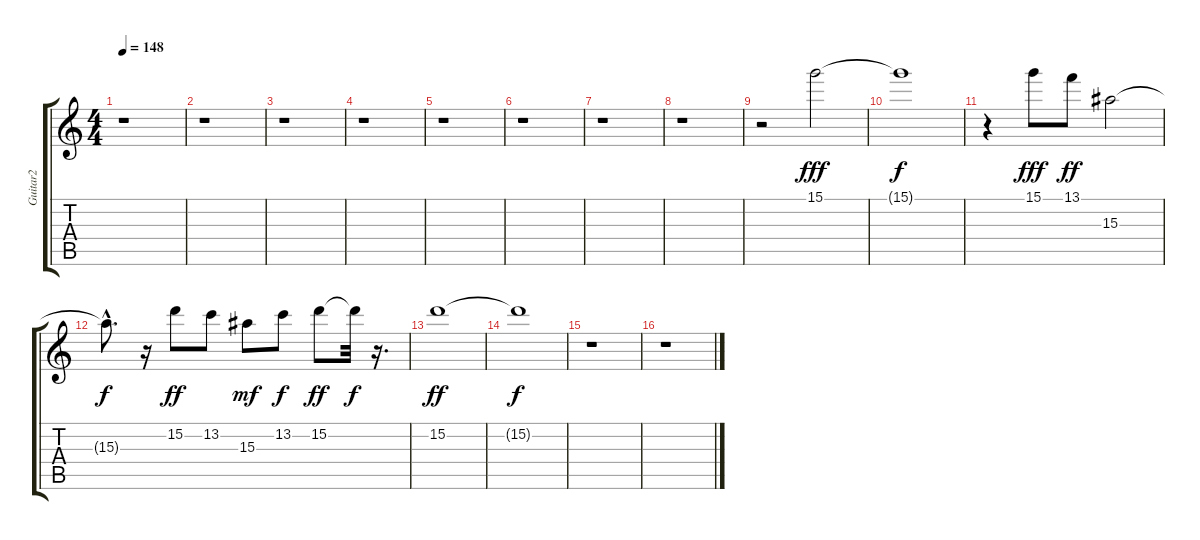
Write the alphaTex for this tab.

\track ("Guitar2" "Guitar2") {instrument electricguitarjazz}
\staff {score tabs}
\tuning (E4 B3 G3 D3 A2 E2) {hide}
\ts (4 4)
\tempo 148
\clef g2
\ks c
r.1{dy f} |
r.1 |
r.1 |
r.1 |
r.1 |
r.1 |
r.1 |
r.1 |
r.2 15.1.2{dy fff volume 12 instrument electricguitarclean} |
15.1{t}.1{dy f} |
r.4 15.1.8{dy fff} 13.1.8{dy ff} 15.3.2 |
15.3{hac t}.8{d dy f} r.16 15.2.8{dy ff} 13.2.8 15.3.8{dy mf} 13.2.8{dy f} 15.2.8{dy ff} 15.2{t}.32{dy f} r.16{d} |
15.2.1{dy ff} |
15.2{t}.1{dy f} |
r.1 |
r.1
